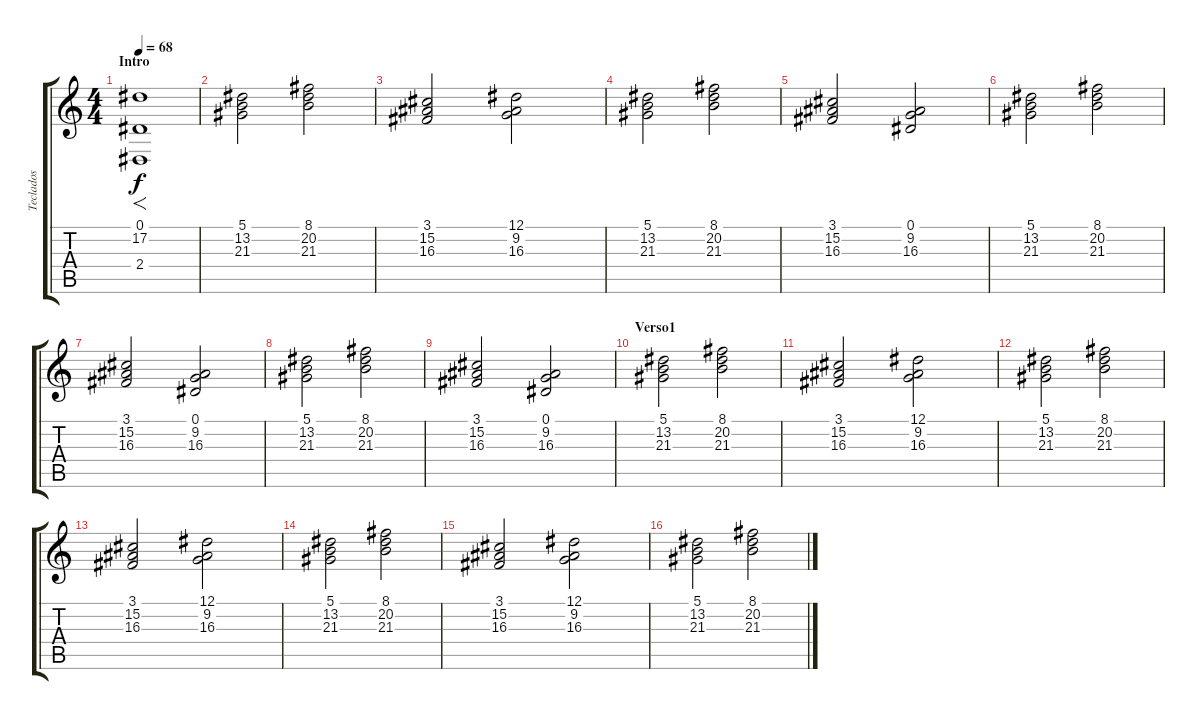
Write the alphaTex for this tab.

\track ("Teclados" "Teclados") {instrument stringensemble1}
\staff {score tabs}
\tuning (Eb4 Bb3 Gb3 Db3 Ab2 Eb2) {hide}
\ts (4 4)
\section ("" "Intro")
\tempo 68
\clef g2
\ks c
(0.1 17.2 2.4).1{f dy f instrument stringensemble1} |
(5.1 13.2 21.3).2 (8.1 20.2 21.3).2 |
(3.1 15.2 16.3).2 (12.1 9.2 16.3).2 |
(5.1 13.2 21.3).2 (8.1 20.2 21.3).2 |
(3.1 15.2 16.3).2 (0.1 9.2 16.3).2 |
(5.1 13.2 21.3).2 (8.1 20.2 21.3).2 |
(3.1 15.2 16.3).2 (0.1 9.2 16.3).2 |
(5.1 13.2 21.3).2 (8.1 20.2 21.3).2 |
(3.1 15.2 16.3).2 (0.1 9.2 16.3).2 |
\section ("" "Verso1")
(5.1 13.2 21.3).2 (8.1 20.2 21.3).2 |
(3.1 15.2 16.3).2 (12.1 9.2 16.3).2 |
(5.1 13.2 21.3).2 (8.1 20.2 21.3).2 |
(3.1 15.2 16.3).2 (12.1 9.2 16.3).2 |
(5.1 13.2 21.3).2 (8.1 20.2 21.3).2 |
(3.1 15.2 16.3).2 (12.1 9.2 16.3).2 |
(5.1 13.2 21.3).2 (8.1 20.2 21.3).2
